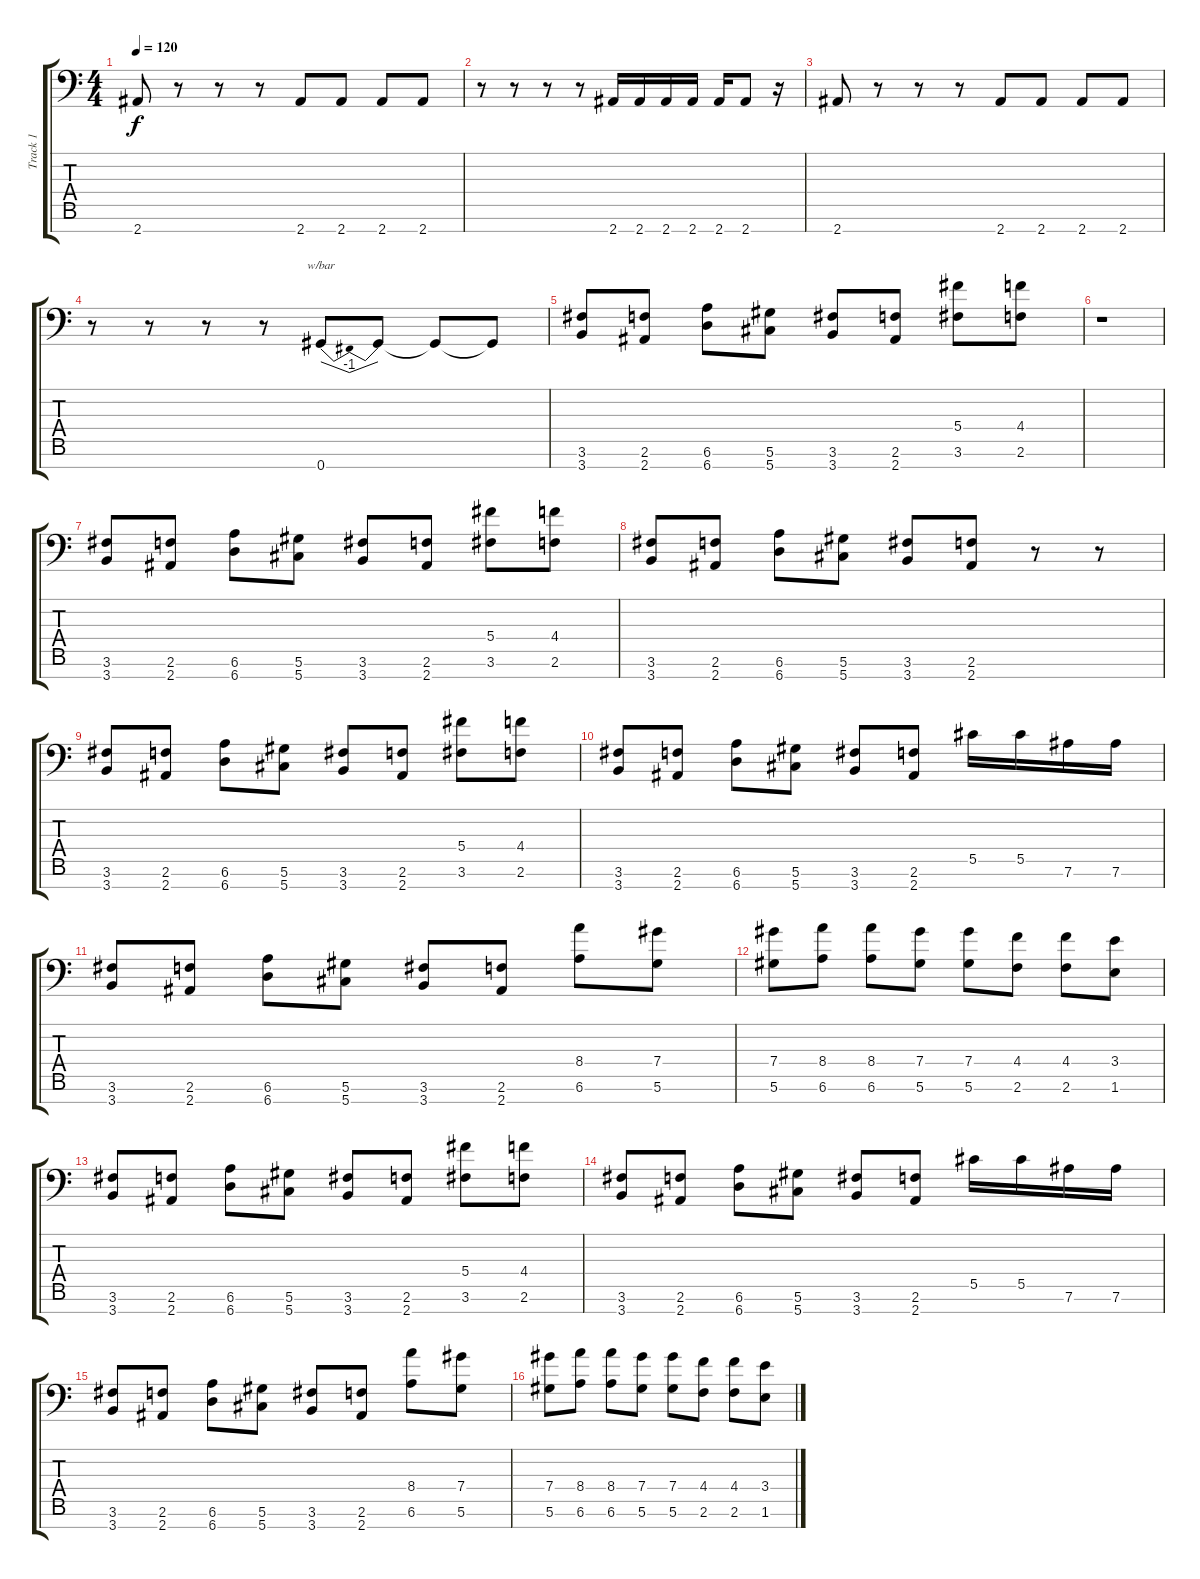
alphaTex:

\track ("Track 1" "Track 1") {instrument distortionguitar}
\staff {score tabs}
\tuning (Eb4 Bb3 F3 Db3 Ab2 Eb2 Ab1) {hide}
\ts (4 4)
\tempo 120
\clef f4
\ks c
2.7.8{dy f} r.8 r.8 r.8 2.7.8 2.7.8 2.7.8 2.7.8 |
r.8 r.8 r.8 r.8 2.7.16 2.7.16 2.7.16 2.7.16 2.7.16 2.7.8 r.16 |
2.7.8 r.8 r.8 r.8 2.7.8 2.7.8 2.7.8 2.7.8 |
r.8 r.8 r.8 r.8 0.7.8{tbe (dip default 0 0 30 -4 60 0)} 0.7{t}.8 0.7{t}.8 0.7{t}.8 |
(3.6 3.7).8 (2.6 2.7).8 (6.6 6.7).8 (5.6 5.7).8 (3.6 3.7).8 (2.6 2.7).8 (5.4 3.6).8 (4.4 2.6).8 |
r.1 |
(3.6 3.7).8 (2.6 2.7).8 (6.6 6.7).8 (5.6 5.7).8 (3.6 3.7).8 (2.6 2.7).8 (5.4 3.6).8 (4.4 2.6).8 |
(3.6 3.7).8 (2.6 2.7).8 (6.6 6.7).8 (5.6 5.7).8 (3.6 3.7).8 (2.6 2.7).8 r.8 r.8 |
(3.6 3.7).8 (2.6 2.7).8 (6.6 6.7).8 (5.6 5.7).8 (3.6 3.7).8 (2.6 2.7).8 (5.4 3.6).8 (4.4 2.6).8 |
(3.6 3.7).8 (2.6 2.7).8 (6.6 6.7).8 (5.6 5.7).8 (3.6 3.7).8 (2.6 2.7).8 5.5.16 5.5.16 7.6.16 7.6.16 |
(3.6 3.7).8 (2.6 2.7).8 (6.6 6.7).8 (5.6 5.7).8 (3.6 3.7).8 (2.6 2.7).8 (8.4 6.6).8 (7.4 5.6).8 |
(7.4 5.6).8 (8.4 6.6).8 (8.4 6.6).8 (7.4 5.6).8 (7.4 5.6).8 (4.4 2.6).8 (4.4 2.6).8 (3.4 1.6).8 |
(3.6 3.7).8 (2.6 2.7).8 (6.6 6.7).8 (5.6 5.7).8 (3.6 3.7).8 (2.6 2.7).8 (5.4 3.6).8 (4.4 2.6).8 |
(3.6 3.7).8 (2.6 2.7).8 (6.6 6.7).8 (5.6 5.7).8 (3.6 3.7).8 (2.6 2.7).8 5.5.16 5.5.16 7.6.16 7.6.16 |
(3.6 3.7).8 (2.6 2.7).8 (6.6 6.7).8 (5.6 5.7).8 (3.6 3.7).8 (2.6 2.7).8 (8.4 6.6).8 (7.4 5.6).8 |
(7.4 5.6).8 (8.4 6.6).8 (8.4 6.6).8 (7.4 5.6).8 (7.4 5.6).8 (4.4 2.6).8 (4.4 2.6).8 (3.4 1.6).8
